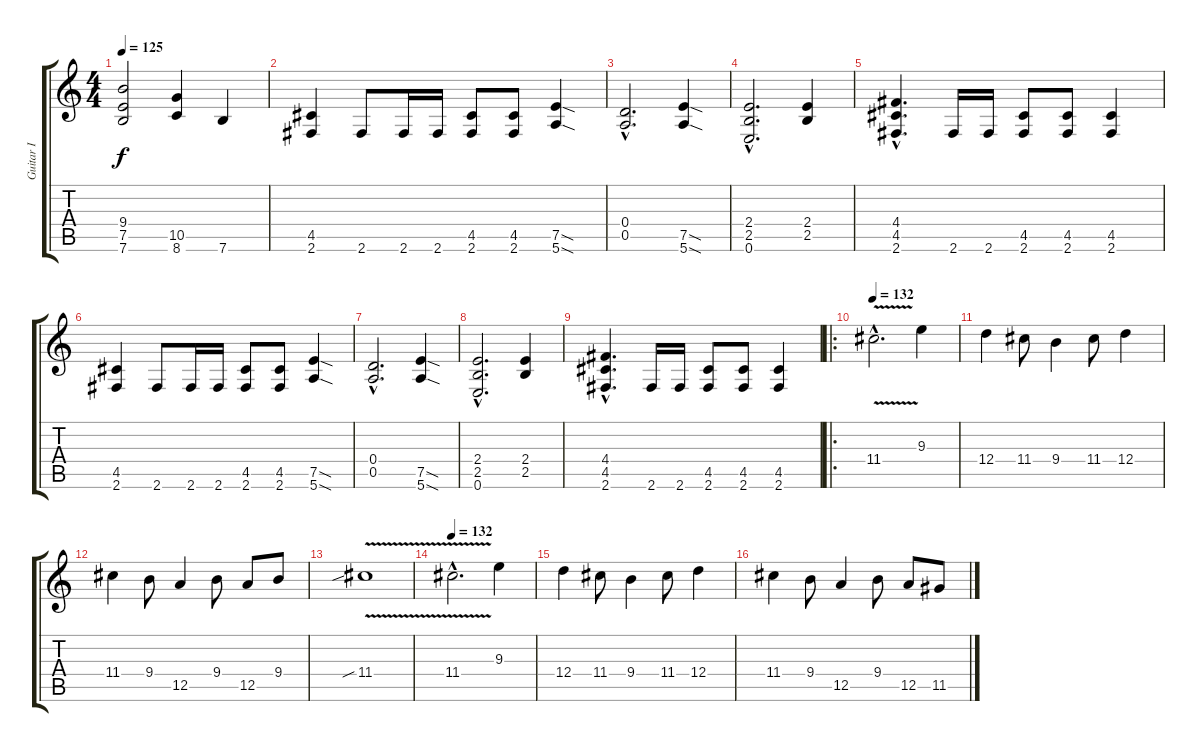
\track ("Guitar I" "Guitar I") {instrument acousticguitarsteel}
\staff {score tabs}
\tuning (E4 B3 G3 D3 A2 E2) {hide}
\ts (4 4)
\tempo 125
\clef g2
\ks c
(9.4 7.5 7.6).2{dy f} (10.5 8.6).4 7.6.4 |
(4.5 2.6).4 2.6.8 2.6.16 2.6.16 (4.5 2.6).8 (4.5 2.6).8 (7.5{sod} 5.6{sod}).4 |
(0.4{hac} 0.5{hac}).2{d} (7.5{sod} 5.6{sod}).4 |
(2.4{hac} 2.5{hac} 0.6{hac}).2{d} (2.4 2.5).4 |
(4.4{hac} 4.5{hac} 2.6{hac}).4{d} 2.6.16 2.6.16 (4.5 2.6).8 (4.5 2.6).8 (4.5 2.6).4 |
(4.5 2.6).4 2.6.8 2.6.16 2.6.16 (4.5 2.6).8 (4.5 2.6).8 (7.5{sod} 5.6{sod}).4 |
(0.4{hac} 0.5{hac}).2{d} (7.5{sod} 5.6{sod}).4 |
(2.4{hac} 2.5{hac} 0.6{hac}).2{d} (2.4 2.5).4 |
(4.4{hac} 4.5{hac} 2.6{hac}).4{d} 2.6.16 2.6.16 (4.5 2.6).8 (4.5 2.6).8 (4.5 2.6).4 |
\ro
\tempo 132
11.4{v hac}.2{d} 9.3.4 |
12.4.4 11.4.8 9.4.4 11.4.8 12.4.4 |
11.4.4 9.4.8 12.5.4 9.4.8 12.5.8 9.4.8 |
11.4{v sib}.1 |
\tempo 132
11.4{v hac}.2{d} 9.3.4 |
12.4.4 11.4.8 9.4.4 11.4.8 12.4.4 |
11.4.4 9.4.8 12.5.4 9.4.8 12.5.8 11.5.8
